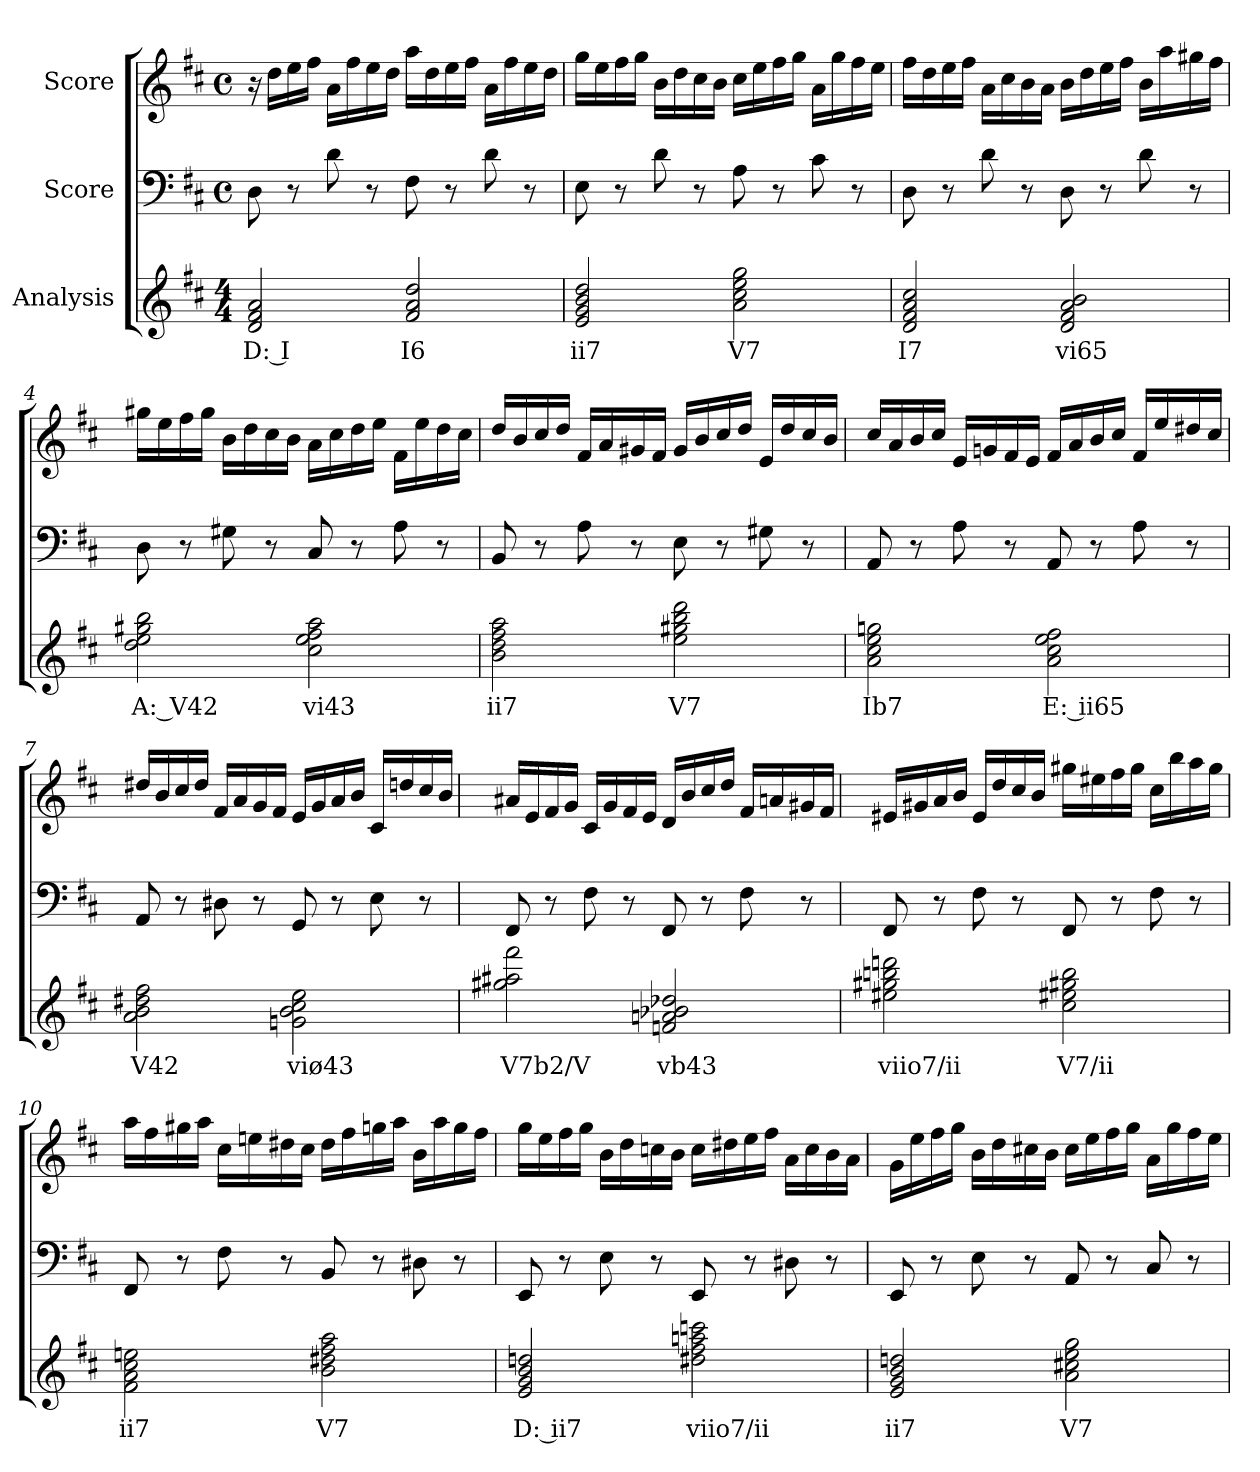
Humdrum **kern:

**kern	**text	**kern	**kern
*part3	*part3	*part2	*part1
*staff3	*staff3	*staff2	*staff1
*I"Analysis	*	*I"Score	*I"Score
*	*	*clefF4	*clefG2
*k[f#c#]	*	*k[f#c#]	*k[f#c#]
*M4/4	*	*M4/4	*M4/4
*	*	*met(c)	*met(c)
=1	=1	=1	=1
2d 2f# 2a	D: I	8D\	16r
.	.	.	16dd\LL
.	.	8r	16ee\
.	.	.	16ff#\JJ
.	.	8d\	16a\LL
.	.	.	16ff#\
.	.	8r	16ee\
.	.	.	16dd\JJ
2f# 2a 2dd	I6	8F#\	16aa\LL
.	.	.	16dd\
.	.	8r	16ee\
.	.	.	16ff#\JJ
.	.	8d\	16a\LL
.	.	.	16ff#\
.	.	8r	16ee\
.	.	.	16dd\JJ
=2	=2	=2	=2
2e 2g 2b 2dd	ii7	8E\	16gg\LL
.	.	.	16ee\
.	.	8r	16ff#\
.	.	.	16gg\JJ
.	.	8d\	16b\LL
.	.	.	16dd\
.	.	8r	16cc#\
.	.	.	16b\JJ
2a 2cc# 2ee 2gg	V7	8A\	16cc#\LL
.	.	.	16ee\
.	.	8r	16ff#\
.	.	.	16gg\JJ
.	.	8c#\	16a\LL
.	.	.	16gg\
.	.	8r	16ff#\
.	.	.	16ee\JJ
!!LO:LB:g=z
=3	=3	=3	=3
2d 2f# 2a 2cc#	I7	8D\	16ff#\LL
.	.	.	16dd\
.	.	8r	16ee\
.	.	.	16ff#\JJ
.	.	8d\	16a\LL
.	.	.	16cc#\
.	.	8r	16b\
.	.	.	16a\JJ
2d 2f# 2a 2b	vi65	8D\	16b\LL
.	.	.	16dd\
.	.	8r	16ee\
.	.	.	16ff#\JJ
.	.	8d\	16b\LL
.	.	.	16aa\
.	.	8r	16gg#X\
.	.	.	16ff#\JJ
=4	=4	=4	=4
2dd 2ee 2gg#X 2bb	A: V42	8D\	16gg#X\LL
.	.	.	16ee\
.	.	8r	16ff#\
.	.	.	16gg#\JJ
.	.	8G#X\	16b\LL
.	.	.	16dd\
.	.	8r	16cc#\
.	.	.	16b\JJ
2cc# 2ee 2ff# 2aa	vi43	8C#/	16a\LL
.	.	.	16cc#\
.	.	8r	16dd\
.	.	.	16ee\JJ
.	.	8A\	16f#\LL
.	.	.	16ee\
.	.	8r	16dd\
.	.	.	16cc#\JJ
!!LO:LB:g=z
=5	=5	=5	=5
2b 2dd 2ff# 2aa	ii7	8BB/	16dd/LL
.	.	.	16b/
.	.	8r	16cc#/
.	.	.	16dd/JJ
.	.	8A\	16f#/LL
.	.	.	16a/
.	.	8r	16g#X/
.	.	.	16f#/JJ
2ee 2gg#X 2bb 2ddd	V7	8E\	16g#/LL
.	.	.	16b/
.	.	8r	16cc#/
.	.	.	16dd/JJ
.	.	8G#X\	16e/LL
.	.	.	16dd/
.	.	8r	16cc#/
.	.	.	16b/JJ
=6	=6	=6	=6
2a 2cc# 2ee 2ggn	Ib7	8AA/	16cc#/LL
.	.	.	16a/
.	.	8r	16b/
.	.	.	16cc#/JJ
.	.	8A\	16e/LL
.	.	.	16gn/
.	.	8r	16f#/
.	.	.	16e/JJ
2a 2cc# 2ee 2ff#	E: ii65	8AA/	16f#/LL
.	.	.	16a/
.	.	8r	16b/
.	.	.	16cc#/JJ
.	.	8A\	16f#/LL
.	.	.	16ee/
.	.	8r	16dd#X/
.	.	.	16cc#/JJ
!!LO:LB:g=z
=7	=7	=7	=7
2a 2b 2dd#X 2ff#	V42	8AA/	16dd#X/LL
.	.	.	16b/
.	.	8r	16cc#/
.	.	.	16dd#/JJ
.	.	8D#X\	16f#/LL
.	.	.	16a/
.	.	8r	16g/
.	.	.	16f#/JJ
2gn 2b 2cc# 2ee	viø43	8GG/	16e/LL
.	.	.	16g/
.	.	8r	16a/
.	.	.	16b/JJ
.	.	8E\	16c#/LL
.	.	.	16ddn/
.	.	8r	16cc#/
.	.	.	16b/JJ
=8	=8	=8	=8
2gg#X 2aa#X 2fff#	V7b2/V	8FF#/	16a#X/LL
.	.	.	16e/
.	.	8r	16f#/
.	.	.	16g/JJ
.	.	8F#\	16c#/LL
.	.	.	16g/
.	.	8r	16f#/
.	.	.	16e/JJ
2fn 2an 2b-X 2dd-X	vb43	8FF#/	16d/LL
.	.	.	16b/
.	.	8r	16cc#/
.	.	.	16dd/JJ
.	.	8F#\	16f#/LL
.	.	.	16an/
.	.	8r	16g#X/
.	.	.	16f#/JJ
!!LO:PB:g=z
=9	=9	=9	=9
2ee#X 2gg#X 2bbn 2dddn	viio7/ii	8FF#/	16e#X/LL
.	.	.	16g#X/
.	.	8r	16a/
.	.	.	16b/JJ
.	.	8F#\	16e#/LL
.	.	.	16dd/
.	.	8r	16cc#/
.	.	.	16b/JJ
2cc# 2ee#X 2gg#X 2bb	V7/ii	8FF#/	16gg#X\LL
.	.	.	16ee#X\
.	.	8r	16ff#\
.	.	.	16gg#\JJ
.	.	8F#\	16cc#\LL
.	.	.	16bb\
.	.	8r	16aa\
.	.	.	16gg#\JJ
=10	=10	=10	=10
2f# 2a 2cc# 2een	ii7	8FF#/	16aa\LL
.	.	.	16ff#\
.	.	8r	16gg#X\
.	.	.	16aa\JJ
.	.	8F#\	16cc#\LL
.	.	.	16een\
.	.	8r	16dd#X\
.	.	.	16cc#\JJ
2b 2dd#X 2ff# 2aa	V7	8BB/	16dd#\LL
.	.	.	16ff#\
.	.	8r	16ggn\
.	.	.	16aa\JJ
.	.	8D#X\	16b\LL
.	.	.	16aa\
.	.	8r	16gg\
.	.	.	16ff#\JJ
!!LO:LB:g=z
=11	=11	=11	=11
2e 2g 2b 2ddn	D: ii7	8EE/	16gg\LL
.	.	.	16ee\
.	.	8r	16ff#\
.	.	.	16gg\JJ
.	.	8E\	16b\LL
.	.	.	16dd\
.	.	8r	16ccn\
.	.	.	16b\JJ
2dd#X 2ff# 2aan 2cccn	viio7/ii	8EE/	16cc\LL
.	.	.	16dd#X\
.	.	8r	16ee\
.	.	.	16ff#\JJ
.	.	8D#X\	16a\LL
.	.	.	16cc\
.	.	8r	16b\
.	.	.	16a\JJ
=12	=12	=12	=12
2e 2g 2b 2ddn	ii7	8EE/	16g\LL
.	.	.	16ee\
.	.	8r	16ff#\
.	.	.	16gg\JJ
.	.	8E\	16b\LL
.	.	.	16dd\
.	.	8r	16cc#X\
.	.	.	16b\JJ
2a 2cc#X 2ee 2gg	V7	8AA/	16cc#\LL
.	.	.	16ee\
.	.	8r	16ff#\
.	.	.	16gg\JJ
.	.	8C#/	16a\LL
.	.	.	16gg\
.	.	8r	16ff#\
.	.	.	16ee\JJ
=	=	=	=
*-	*-	*-	*-
